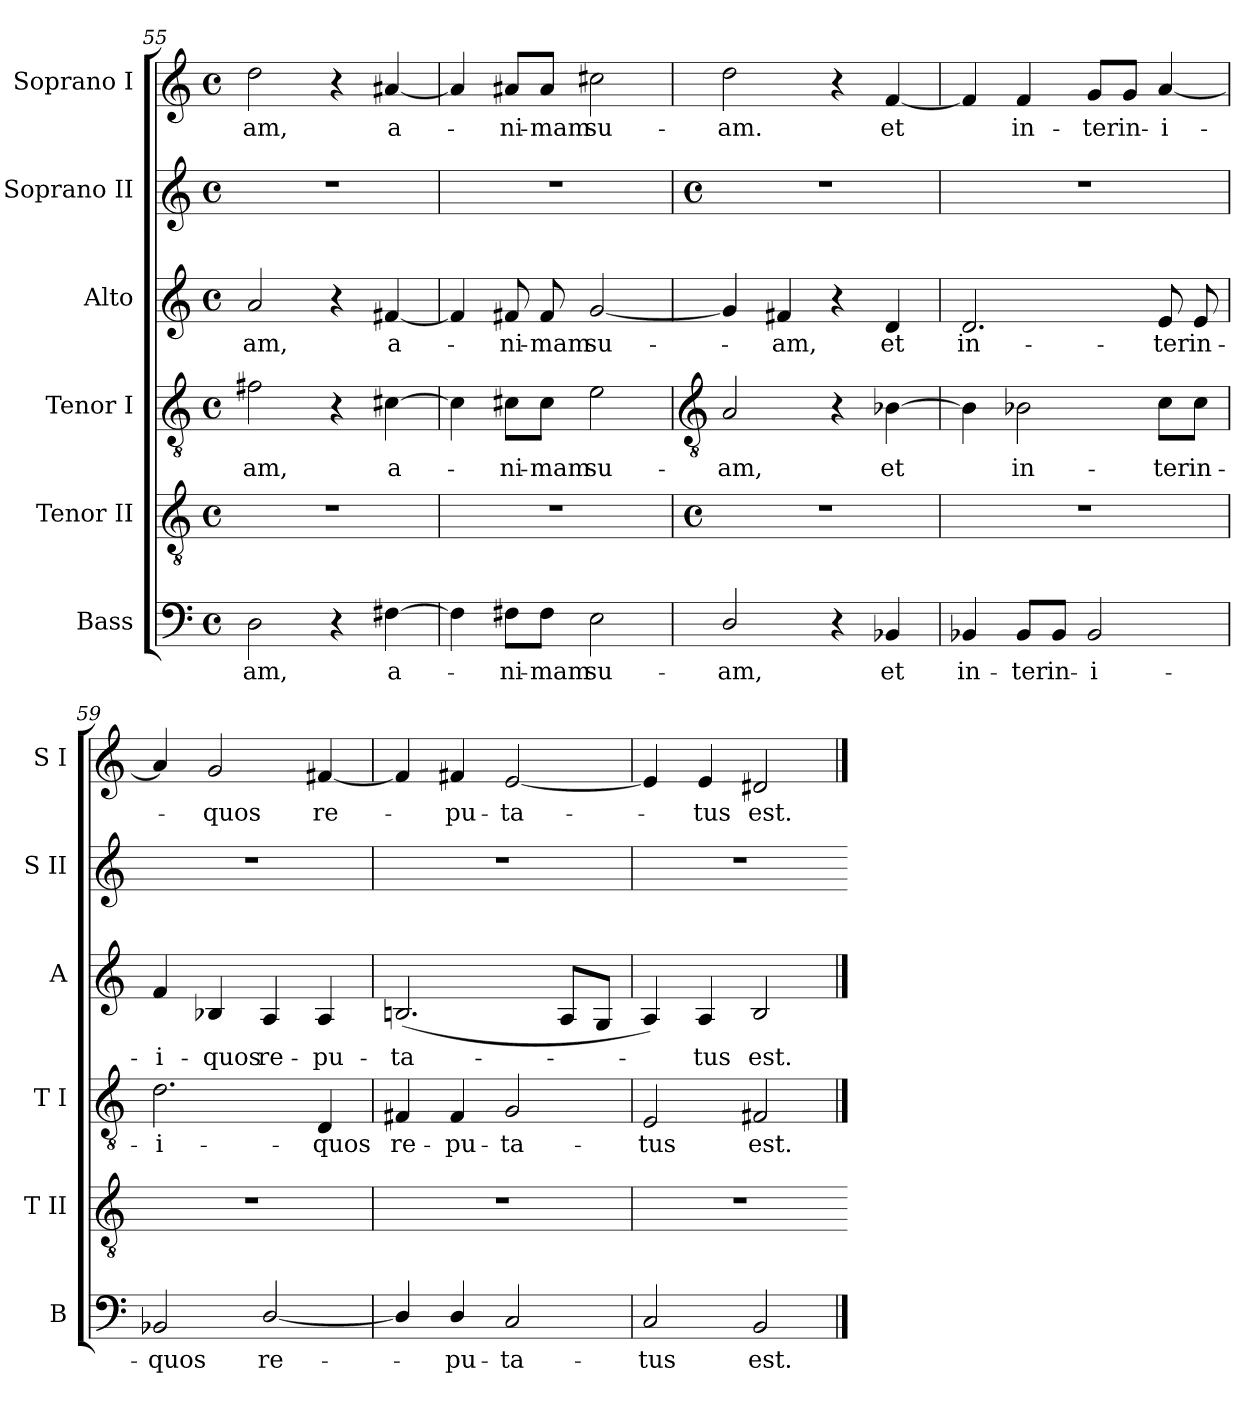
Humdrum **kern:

**kern	**text	**kern	**kern	**text	**kern	**text	**kern	**kern	**text
*part6	*part6	*part5	*part4	*part4	*part3	*part3	*part2	*part1	*part1
*staff6	*staff6	*staff5	*staff4	*staff4	*staff3	*staff3	*staff2	*staff1	*staff1
*I"Bass	*	*I"Tenor II	*I"Tenor I	*	*I"Alto	*	*I"Soprano II	*I"Soprano I	*
*I'B	*	*I'T II	*I'T I	*	*I'A	*	*I'S II	*I'S I	*
*clefF4	*	*clefGv2	*clefGv2	*	*clefG2	*	*clefG2	*clefG2	*
*k[]	*	*k[]	*k[]	*	*k[]	*	*k[]	*k[]	*
*C:	*	*C:	*C:	*	*C:	*	*C:	*C:	*
*M4/4	*	*M4/4	*M4/4	*	*M4/4	*	*M4/4	*M4/4	*
*met(c)	*	*met(c)	*met(c)	*	*met(c)	*	*met(c)	*met(c)	*
=55	=55	=55	=55	=55	=55	=55	=55	=55	=55
!	!LO:LY:b	!	!	!LO:LY:b	!	!LO:LY:b	!	!	!LO:LY:b
2D	-am,	1r	2f#X	-am,	2a	-am,	1r	2dd	-am,
4r	.	.	4r	.	4r	.	.	4r	.
!	!LO:LY:b	!	!	!LO:LY:b	!	!LO:LY:b	!	!	!LO:LY:b
[4F#X	a-	.	[4c#X	a-	[4f#X	a-	.	[4a#X	a-
=56	=56	=56	=56	=56	=56	=56	=56	=56	=56
4F#]	.	1r	4c#]	.	4f#]	.	1r	4a#]	.
!	!LO:LY:b	!	!	!LO:LY:b	!	!LO:LY:b	!	!	!LO:LY:b
8F#\L	ni-	.	8c#\L	ni-	8f#	ni-	.	8a#/L	ni-
!	!LO:LY:b	!	!	!LO:LY:b	!	!LO:LY:b	!	!	!LO:LY:b
8F#\J	-mam	.	8c#\J	-mam	8f#	-mam	.	8a#/J	-mam
!	!LO:LY:b	!	!	!LO:LY:b	!	!LO:LY:b	!	!	!LO:LY:b
2E	su-	.	2e	su-	[2g	su-	.	2cc#X	su-
!!LO:LB:g=z
=57	=57	=57	=57	=57	=57	=57	=57	=57	=57
*	*	*	*clefGv2	*	*	*	*	*	*
*	*	*M4/4	*	*	*	*	*M4/4	*	*
*	*	*met(c)	*	*	*	*	*met(c)	*	*
!	!LO:LY:b	!	!	!LO:LY:b	!	!	!	!	!LO:LY:b
2D/	-am,	1r	2A	-am,	4g]	.	1r	2dd	-am.
!	!	!	!	!	!	!LO:LY:b	!	!	!
.	.	.	.	.	4f#X	am,	.	.	.
4r	.	.	4r	.	4r	.	.	4r	.
!	!LO:LY:b	!	!	!LO:LY:b	!	!LO:LY:b	!	!	!LO:LY:b
4BB-X	et	.	[4B-X	et	4d	et	.	[4f	et
=58	=58	=58	=58	=58	=58	=58	=58	=58	=58
!	!LO:LY:b	!	!	!	!	!LO:LY:b	!	!	!
4BB-X	in-	1r	4B-]	.	2.d	in-	1r	4f]	.
!	!LO:LY:b	!	!	!LO:LY:b	!	!	!	!	!LO:LY:b
8BB-/L	-ter	.	2B-	in-	.	.	.	4f	in-
!	!LO:LY:b	!	!	!	!	!	!	!	!
8BB-/J	in-	.	.	.	.	.	.	.	.
!	!LO:LY:b	!	!	!	!	!	!	!	!LO:LY:b
2BB-	-i-	.	.	.	.	.	.	8g/L	-ter
!	!	!	!	!	!	!	!	!	!LO:LY:b
.	.	.	.	.	.	.	.	8g/J	in-
!	!	!	!	!LO:LY:b	!	!LO:LY:b	!	!	!LO:LY:b
.	.	.	8c\L	-ter	8e	-ter	.	[4a	-i-
!	!	!	!	!LO:LY:b	!	!LO:LY:b	!	!	!
.	.	.	8c\J	in-	8e	in-	.	.	.
=59	=59	=59	=59	=59	=59	=59	=59	=59	=59
!	!LO:LY:b	!	!	!LO:LY:b	!	!LO:LY:b	!	!	!
2BB-X	-quos	1r	2.d	-i-	4f	-i-	1r	4a]	.
!	!	!	!	!	!	!LO:LY:b	!	!	!LO:LY:b
.	.	.	.	.	4B-X	-quos	.	2g	quos
!	!LO:LY:b	!	!	!	!	!LO:LY:b	!	!	!
[2D/	re-	.	.	.	4A	re-	.	.	.
!	!	!	!	!LO:LY:b	!	!LO:LY:b	!	!	!LO:LY:b
.	.	.	4D	-quos	4A	-pu-	.	[4f#X	re-
=60	=60	=60	=60	=60	=60	=60	=60	=60	=60
!	!	!	!	!LO:LY:b	!	!LO:LY:b	!	!	!
4D/]	.	1r	4F#X	re-	(<2.Bn	-ta-	1r	4f#]	.
!	!LO:LY:b	!	!	!LO:LY:b	!	!	!	!	!LO:LY:b
4D/	pu-	.	4F#	-pu-	.	.	.	4f#	pu-
!	!LO:LY:b	!	!	!LO:LY:b	!	!	!	!	!LO:LY:b
2C	-ta-	.	2G	-ta-	.	.	.	[2e	-ta-
.	.	.	.	.	8AL	.	.	.	.
.	.	.	.	.	8GJ	.	.	.	.
=61	=61	=61	=61	=61	=61	=61	=61	=61	=61
!	!LO:LY:b	!	!	!LO:LY:b	!	!	!	!	!
2C	-tus	1r	2E	-tus	4A)	.	1r	4e]	.
!	!	!	!	!	!	!LO:LY:b	!	!	!LO:LY:b
.	.	.	.	.	4A	tus	.	4e	tus
!	!LO:LY:b	!	!	!LO:LY:b	!	!LO:LY:b	!	!	!LO:LY:b
2BB	est.	.	2F#X	est.	2B	est.	.	2d#X	est.
==	==	=	==	==	==	==	=	==	==
*-	*-	*-	*-	*-	*-	*-	*-	*-	*-
